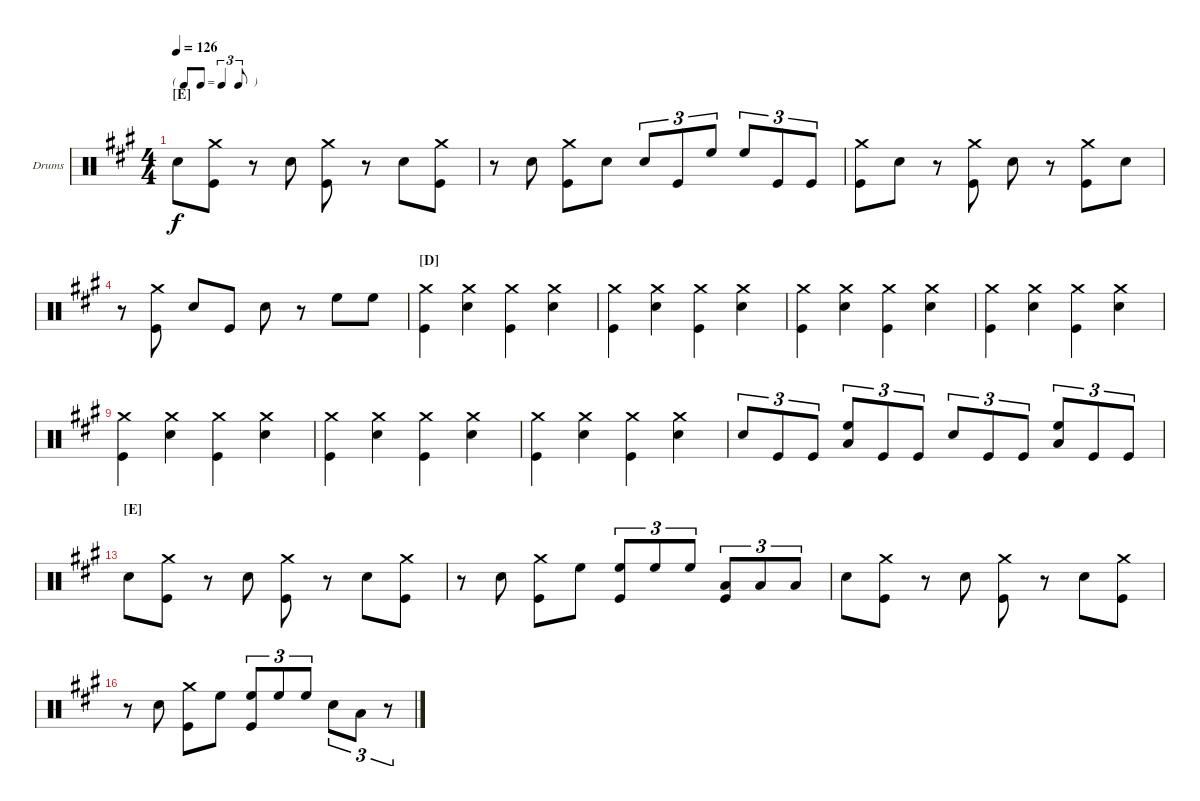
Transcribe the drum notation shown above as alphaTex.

\bracketExtendMode nobrackets
\firstSystemTrackNameOrientation horizontal
\otherSystemsTrackNameOrientation horizontal
\defaultBarNumberDisplay FirstOfSystem
\track ("Drumkit" "Drums") {instrument percussion}
\staff {score}
\articulation defaults
\ts (4 4)
\tf triplet8th
\section ("E" "")
\scale
0.5
\tempo 126
\accidentals auto
\clef neutral
\ottava regular
\simile none
\ks a "Snare (hit) 2".8{dy f}
("Crash medium (hit)" "Kick (hit)").8 r.8 "Snare (hit) 2".8 ("Crash medium (hit)" "Kick (hit)").8 r.8 "Snare (hit) 2".8 ("Crash medium (hit)" "Kick (hit)").8 |
\scale
0.5 r.8 "Snare (hit) 2".8 ("Crash medium (hit)" "Kick (hit)").8 "Snare (hit) 2".8 "Snare (hit) 2".8{tu (3 2)} "Kick (hit)".8{tu (3 2)} "High Floor Tom (hit)".8{tu (3 2)} "High Floor Tom (hit)".8{tu (3 2)} "Kick (hit)".8{tu (3 2)} "Kick (hit)".8{tu (3 2)} |
\scale
0.5 ("Crash medium (hit)" "Kick (hit)").8 "Snare (hit) 2".8 r.8 ("Crash medium (hit)" "Kick (hit)").8 "Snare (hit) 2".8 r.8 ("Crash medium (hit)" "Kick (hit)").8 "Snare (hit) 2".8 |
\scale
0.5 r.8 ("Crash medium (hit)" "Kick (hit)").8 "Snare (hit) 2".8 "Kick (hit)".8 "Snare (hit) 2".8 r.8 "High Floor Tom (hit)".8 "High Floor Tom (hit)".8 |
\section ("D" "")
\scale
0.5 ("Crash medium (hit)" "Kick (hit)").4 ("Crash medium (hit)" "Snare (hit) 2").4 ("Crash medium (hit)" "Kick (hit)").4 ("Crash medium (hit)" "Snare (hit) 2").4 |
\scale
0.5 ("Crash medium (hit)" "Kick (hit)").4 ("Crash medium (hit)" "Snare (hit) 2").4 ("Crash medium (hit)" "Kick (hit)").4 ("Crash medium (hit)" "Snare (hit) 2").4 |
\scale
0.5 ("Crash medium (hit)" "Kick (hit)").4 ("Crash medium (hit)" "Snare (hit) 2").4 ("Crash medium (hit)" "Kick (hit)").4 ("Crash medium (hit)" "Snare (hit) 2").4 |
\scale
0.5 ("Crash medium (hit)" "Kick (hit)").4 ("Crash medium (hit)" "Snare (hit) 2").4 ("Crash medium (hit)" "Kick (hit)").4 ("Crash medium (hit)" "Snare (hit) 2").4 |
\scale
0.5 ("Crash medium (hit)" "Kick (hit)").4 ("Crash medium (hit)" "Snare (hit) 2").4 ("Crash medium (hit)" "Kick (hit)").4 ("Crash medium (hit)" "Snare (hit) 2").4 |
\scale
0.5 ("Crash medium (hit)" "Kick (hit)").4 ("Crash medium (hit)" "Snare (hit) 2").4 ("Crash medium (hit)" "Kick (hit)").4 ("Crash medium (hit)" "Snare (hit) 2").4 |
\scale
0.589681 ("Crash medium (hit)" "Kick (hit)").4 ("Crash medium (hit)" "Snare (hit) 2").4 ("Crash medium (hit)" "Kick (hit)").4 ("Crash medium (hit)" "Snare (hit) 2").4 |
\scale
0.410319 "Snare (hit) 2".8{tu (3 2)} "Kick (hit)".8{tu (3 2)} "Kick (hit)".8{tu (3 2)} ("High Floor Tom (hit)" "Low Tom (hit)").8{tu (3 2)} "Kick (hit)".8{tu (3 2)} "Kick (hit)".8{tu (3 2)} "Snare (hit) 2".8{tu (3 2)} "Kick (hit)".8{tu (3 2)} "Kick (hit)".8{tu (3 2)} ("High Floor Tom (hit)" "Low Tom (hit)").8{tu (3 2)} "Kick (hit)".8{tu (3 2)} "Kick (hit)".8{tu (3 2)} |
\section ("E" "")
\scale
0.5 "Snare (hit) 2".8 ("Crash medium (hit)" "Kick (hit)").8 r.8 "Snare (hit) 2".8 ("Crash medium (hit)" "Kick (hit)").8 r.8 "Snare (hit) 2".8 ("Crash medium (hit)" "Kick (hit)").8 |
\scale
0.5 r.8 "Snare (hit) 2".8 ("Crash medium (hit)" "Kick (hit)").8 "High Floor Tom (hit)".8 ("High Floor Tom (hit)" "Kick (hit)").8{tu (3 2)} "High Floor Tom (hit)".8{tu (3 2)} "High Floor Tom (hit)".8{tu (3 2)} ("Low Tom (hit)" "Kick (hit)").8{tu (3 2)} "Low Tom (hit)".8{tu (3 2)} "Low Tom (hit)".8{tu (3 2)} |
\scale
0.411765 "Snare (hit) 2".8 ("Crash medium (hit)" "Kick (hit)").8 r.8 "Snare (hit) 2".8 ("Crash medium (hit)" "Kick (hit)").8 r.8 "Snare (hit) 2".8 ("Crash medium (hit)" "Kick (hit)").8 |
\scale
0.588235 r.8 "Snare (hit) 2".8 ("Crash medium (hit)" "Kick (hit)").8 "High Floor Tom (hit)".8 ("High Floor Tom (hit)" "Kick (hit)").8{tu (3 2)} "High Floor Tom (hit)".8{tu (3 2)} "High Floor Tom (hit)".8{tu (3 2)} "Snare (hit) 2".8{tu (3 2)} "Low Tom (hit)".8{tu (3 2)} r.8{tu (3 2)}
